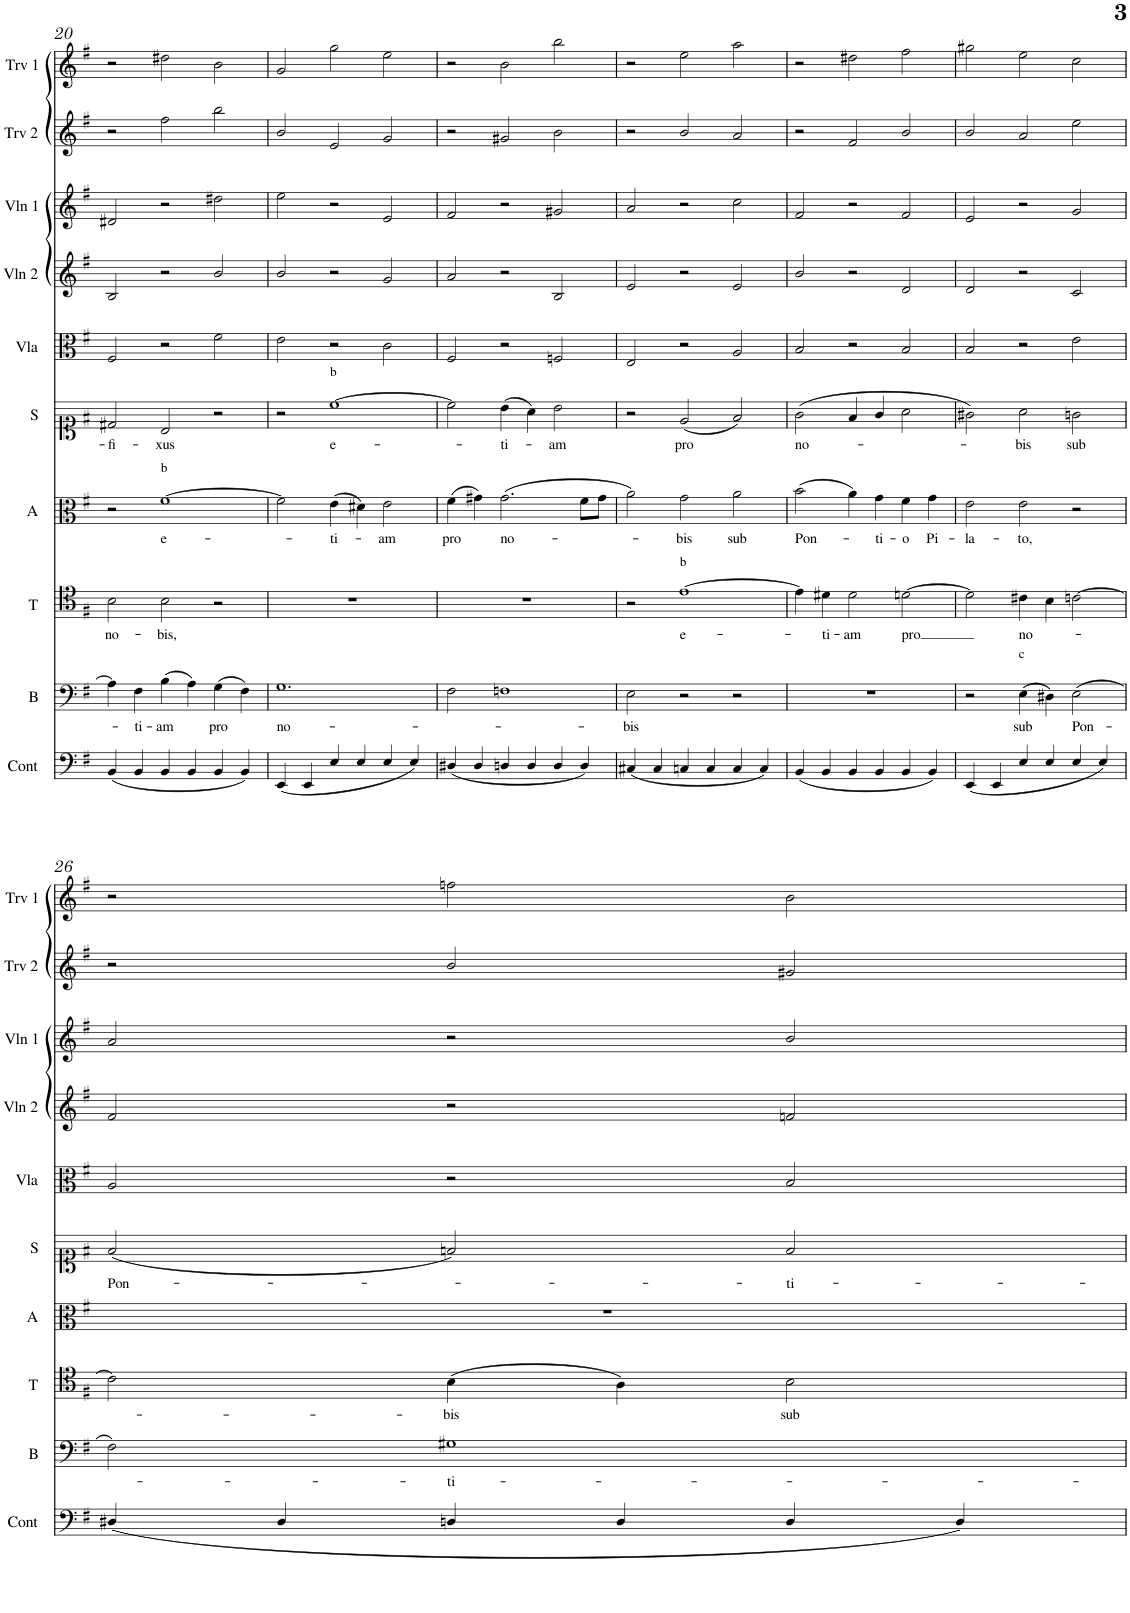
**kern	**kern	**text	**kern	**text	**kern	**text	**kern	**text	**kern	**kern	**kern	**kern	**kern
*part10	*part9	*part9	*part8	*part8	*part7	*part7	*part6	*part6	*part5	*part4	*part3	*part2	*part1
*staff10	*staff9	*staff9	*staff8	*staff8	*staff7	*staff7	*staff6	*staff6	*staff5	*staff4	*staff3	*staff2	*staff1
*I"Continuo	*I"Bass	*	*I"Tenor	*	*I"Alto	*	*I"Soprano	*	*I"Viola	*I"Violin 2	*I"Violin 1	*I"Traverso 2	*I"Traverso 1
*I'Cont	*I'B	*	*I'T	*	*I'A	*	*I'S	*	*I'Vla	*I'Vln 2	*I'Vln 1	*I'Trv 2	*I'Trv 1
!!LO:PB:g=z
*clefF4	*clefF4	*	*clefC4	*	*clefC3	*	*clefC1	*	*clefC3	*clefG2	*clefG2	*clefG2	*clefG2
*k[f#]	*k[f#]	*	*k[f#]	*	*k[f#]	*	*k[f#]	*	*k[f#]	*k[f#]	*k[f#]	*k[f#]	*k[f#]
*M3/2	*M3/2	*	*M3/2	*	*M3/2	*	*M3/2	*	*M3/2	*M3/2	*M3/2	*M3/2	*M3/2
=20	=20	=20	=20	=20	=20	=20	=20	=20	=20	=20	=20	=20	=20
!	!	!	!	!LO:LY:b	!	!	!	!LO:LY:b	!	!	!	!	!
(4BB/	4A\]	.	2B\	no-	2r	.	2d#X/	-fi-	2F#/	2B/	2d#X/	2r	2r
!	!	!LO:LY:b	!	!	!	!	!	!	!	!	!	!	!
4BB/	4F#\	-ti-	.	.	.	.	.	.	.	.	.	.	.
!	!	!	!	!	!LO:TX:a:t=b	!	!	!	!	!	!	!	!
!	!	!LO:LY:b	!	!LO:LY:b	!	!LO:LY:b	!	!LO:LY:b	!	!	!	!	!
4BB/	(4B\	-am	2B\	-bis,	[1f#	e-	2B/	-xus	2r	2r	2r	2ff#\	2dd#X\
4BB/	4A\)	.	.	.	.	.	.	.	.	.	.	.	.
!	!	!LO:LY:b	!	!	!	!	!	!	!	!	!	!	!
4BB/	(4G\	pro	2r	.	.	.	2r	.	2f#\	2b/	2dd#X\	2bb\	2b\
4BB/)	4F#\)	.	.	.	.	.	.	.	.	.	.	.	.
=21	=21	=21	=21	=21	=21	=21	=21	=21	=21	=21	=21	=21	=21
!	!	!LO:LY:b	!	!	!	!	!	!	!	!	!	!	!
(4EE/	1.G	no-	1.r	.	2f#\]	.	2r	.	2e\	2b/	2ee\	2b/	2g/
4EE/	.	.	.	.	.	.	.	.	.	.	.	.	.
!	!	!	!	!	!	!	!LO:TX:a:t=b	!	!	!	!	!	!
!	!	!	!	!	!	!LO:LY:b	!	!LO:LY:b	!	!	!	!	!
4E/	.	.	.	.	(4e\	-ti-	[1cc	e-	2r	2r	2r	2e/	2gg\
4E/	.	.	.	.	4d#X\)	.	.	.	.	.	.	.	.
!	!	!	!	!	!	!LO:LY:b	!	!	!	!	!	!	!
4E/	.	.	.	.	2e\	-am	.	.	2c\	2g/	2e/	2g/	2ee\
4E/)	.	.	.	.	.	.	.	.	.	.	.	.	.
=22	=22	=22	=22	=22	=22	=22	=22	=22	=22	=22	=22	=22	=22
!	!	!	!	!	!	!LO:LY:b	!	!	!	!	!	!	!
(4D#X/	2F#\	.	1.r	.	(4f#\	pro	2cc\]	.	2F#/	2a/	2f#/	2r	2r
4D#/	.	.	.	.	4g#X\)	.	.	.	.	.	.	.	.
!	!	!	!	!	!	!LO:LY:b	!	!LO:LY:b	!	!	!	!	!
4Dn/	1Fn	.	.	.	(2.g#\	no-	(4b\	-ti-	2r	2r	2r	2g#X/	2b\
4D/	.	.	.	.	.	.	4a\)	.	.	.	.	.	.
!	!	!	!	!	!	!	!	!LO:LY:b	!	!	!	!	!
4D/	.	.	.	.	.	.	2b\	-am	2Fn/	2B/	2g#X/	2b\	2bb\
4D/)	.	.	.	.	8f#\L	.	.	.	.	.	.	.	.
.	.	.	.	.	8g#\J	.	.	.	.	.	.	.	.
=23	=23	=23	=23	=23	=23	=23	=23	=23	=23	=23	=23	=23	=23
!	!	!LO:LY:b	!	!	!	!	!	!	!	!	!	!	!
(4C#X/	2E\	-bis	2r	.	2a\)	.	2r	.	2E/	2e/	2a/	2r	2r
4C#/	.	.	.	.	.	.	.	.	.	.	.	.	.
!	!	!	!LO:TX:a:t=b	!	!	!	!	!	!	!	!	!	!
!	!	!	!	!LO:LY:b	!	!LO:LY:b	!	!LO:LY:b	!	!	!	!	!
4Cn/	2r	.	[1e	e-	2g\	-bis	(2e/	pro	2r	2r	2r	2b/	2ee\
4C/	.	.	.	.	.	.	.	.	.	.	.	.	.
!	!	!	!	!	!	!LO:LY:b	!	!	!	!	!	!	!
4C/	2r	.	.	.	2a\	sub	2f#/)	.	2A/	2e/	2cc\	2a/	2aa\
4C/)	.	.	.	.	.	.	.	.	.	.	.	.	.
=24	=24	=24	=24	=24	=24	=24	=24	=24	=24	=24	=24	=24	=24
!	!	!	!	!	!	!LO:LY:b	!	!LO:LY:b	!	!	!	!	!
(4BB/	1.r	.	4e\]	.	(2b\	Pon-	(2g\	no-	2B/	2b/	2f#/	2r	2r
!	!	!	!	!LO:LY:b	!	!	!	!	!	!	!	!	!
4BB/	.	.	4d#X\	-ti-	.	.	.	.	.	.	.	.	.
!	!	!	!	!LO:LY:b	!	!	!	!	!	!	!	!	!
4BB/	.	.	2d#\	-am	4a\)	.	4f#/	.	2r	2r	2r	2f#/	2dd#X\
!	!	!	!	!	!	!LO:LY:b	!	!	!	!	!	!	!
4BB/	.	.	.	.	4g\	-ti-	4g/	.	.	.	.	.	.
!	!	!	!	!LO:LY:b	!	!LO:LY:b	!	!	!	!	!	!	!
4BB/	.	.	[2dn\	pro	4f#\	-o	2a\	.	2B/	2d/	2f#/	2b/	2ff#\
!	!	!	!	!	!	!LO:LY:b	!	!	!	!	!	!	!
4BB/)	.	.	.	.	4g\	Pi-	.	.	.	.	.	.	.
=25	=25	=25	=25	=25	=25	=25	=25	=25	=25	=25	=25	=25	=25
!	!	!	!	!	!	!LO:LY:b	!	!	!	!	!	!	!
(4EE/	2r	.	2d\]	.	2e\	-la-	2g#X\)	.	2B/	2d/	2e/	2b/	2gg#X\
4EE/	.	.	.	.	.	.	.	.	.	.	.	.	.
!	!LO:TX:a:t=c	!	!	!	!	!	!	!	!	!	!	!	!
!	!	!LO:LY:b	!	!LO:LY:b	!	!LO:LY:b	!	!LO:LY:b	!	!	!	!	!
4E/	(4E\	sub	4c#X\	no-	2e\	-to,	2a\	-bis	2r	2r	2r	2a/	2ee\
4E/	4D#X\)	.	4B\	.	.	.	.	.	.	.	.	.	.
!	!	!LO:LY:b	!	!	!	!	!	!LO:LY:b	!	!	!	!	!
4E/	(2E\	Pon-	[2cn\	.	2r	.	2gn\	sub	2e\	2c/	2g/	2ee\	2cc\
4E/)	.	.	.	.	.	.	.	.	.	.	.	.	.
!!LO:LB:g=z
=26	=26	=26	=26	=26	=26	=26	=26	=26	=26	=26	=26	=26	=26
!	!	!	!	!	!	!	!	!LO:LY:b	!	!	!	!	!
(4D#X/	2F#\)	.	2c\]	.	1.r	.	(2f#/	Pon-	2A/	2f#/	2a/	2r	2r
4D#/	.	.	.	.	.	.	.	.	.	.	.	.	.
!	!	!LO:LY:b	!	!LO:LY:b	!	!	!	!	!	!	!	!	!
4Dn/	1G#X	-ti-	(4B\	-bis	.	.	2fn/)	.	2r	2r	2r	2b/	2ffn\
4D/	.	.	4A\)	.	.	.	.	.	.	.	.	.	.
!	!	!	!	!LO:LY:b	!	!	!	!LO:LY:b	!	!	!	!	!
4D/	.	.	2B\	sub	.	.	2f/	-ti-	2B/	2fn/	2b/	2g#X/	2b\
4D/)	.	.	.	.	.	.	.	.	.	.	.	.	.
=	=	=	=	=	=	=	=	=	=	=	=	=	=
*-	*-	*-	*-	*-	*-	*-	*-	*-	*-	*-	*-	*-	*-
